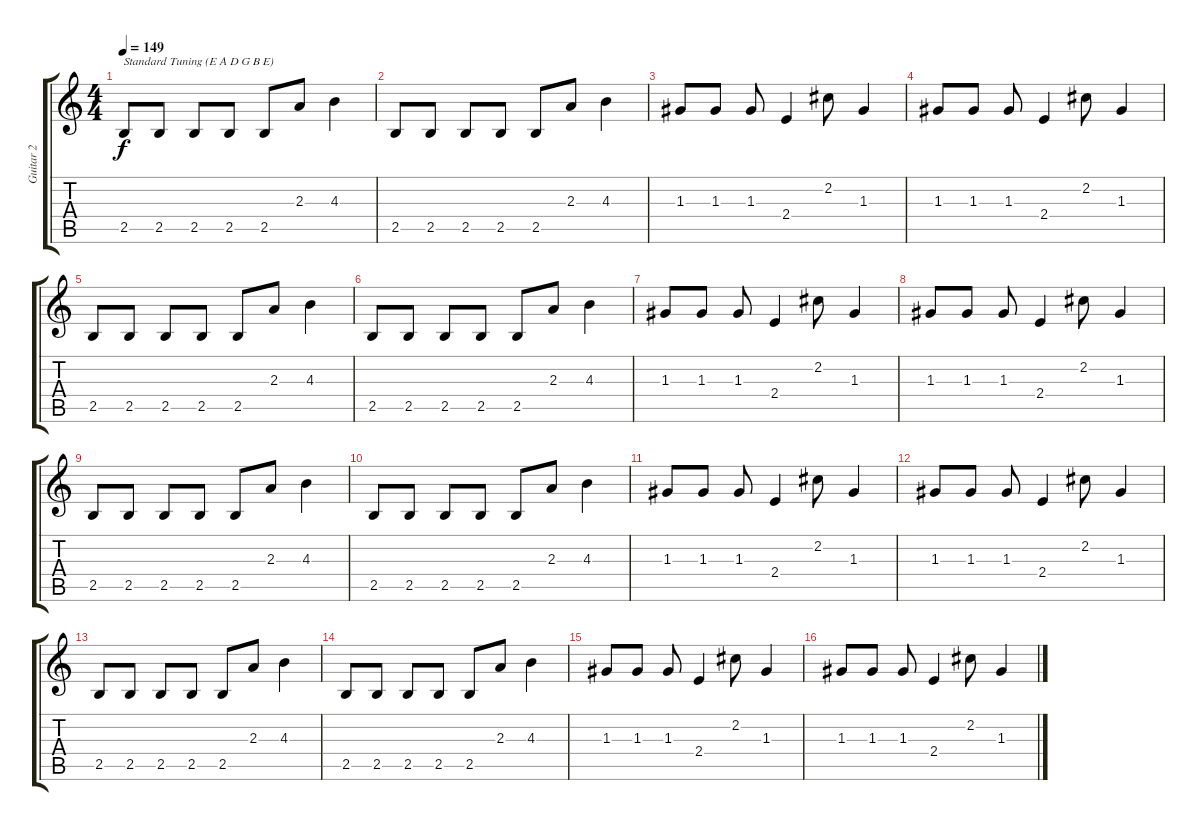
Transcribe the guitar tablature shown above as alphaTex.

\track ("Guitar 2" "Guitar 2") {instrument electricguitarclean}
\staff {score tabs}
\tuning (E4 B3 G3 D3 A2 E2) {hide}
\ts (4 4)
\tempo 149
\clef g2
\ks c
2.5.8{txt "Standard Tuning (E A D G B E)" dy f instrument electricguitarclean} 2.5.8 2.5.8 2.5.8 2.5.8 2.3.8 4.3.4 |
2.5.8 2.5.8 2.5.8 2.5.8 2.5.8 2.3.8 4.3.4 |
1.3.8 1.3.8 1.3.8 2.4.4 2.2.8 1.3.4 |
1.3.8 1.3.8 1.3.8 2.4.4 2.2.8 1.3.4 |
2.5.8 2.5.8 2.5.8 2.5.8 2.5.8 2.3.8 4.3.4 |
2.5.8 2.5.8 2.5.8 2.5.8 2.5.8 2.3.8 4.3.4 |
1.3.8 1.3.8 1.3.8 2.4.4 2.2.8 1.3.4 |
1.3.8 1.3.8 1.3.8 2.4.4 2.2.8 1.3.4 |
2.5.8 2.5.8 2.5.8 2.5.8 2.5.8 2.3.8 4.3.4 |
2.5.8 2.5.8 2.5.8 2.5.8 2.5.8 2.3.8 4.3.4 |
1.3.8 1.3.8 1.3.8 2.4.4 2.2.8 1.3.4 |
1.3.8 1.3.8 1.3.8 2.4.4 2.2.8 1.3.4 |
2.5.8 2.5.8 2.5.8 2.5.8 2.5.8 2.3.8 4.3.4 |
2.5.8 2.5.8 2.5.8 2.5.8 2.5.8 2.3.8 4.3.4 |
1.3.8 1.3.8 1.3.8 2.4.4 2.2.8 1.3.4 |
1.3.8 1.3.8 1.3.8 2.4.4 2.2.8 1.3.4
